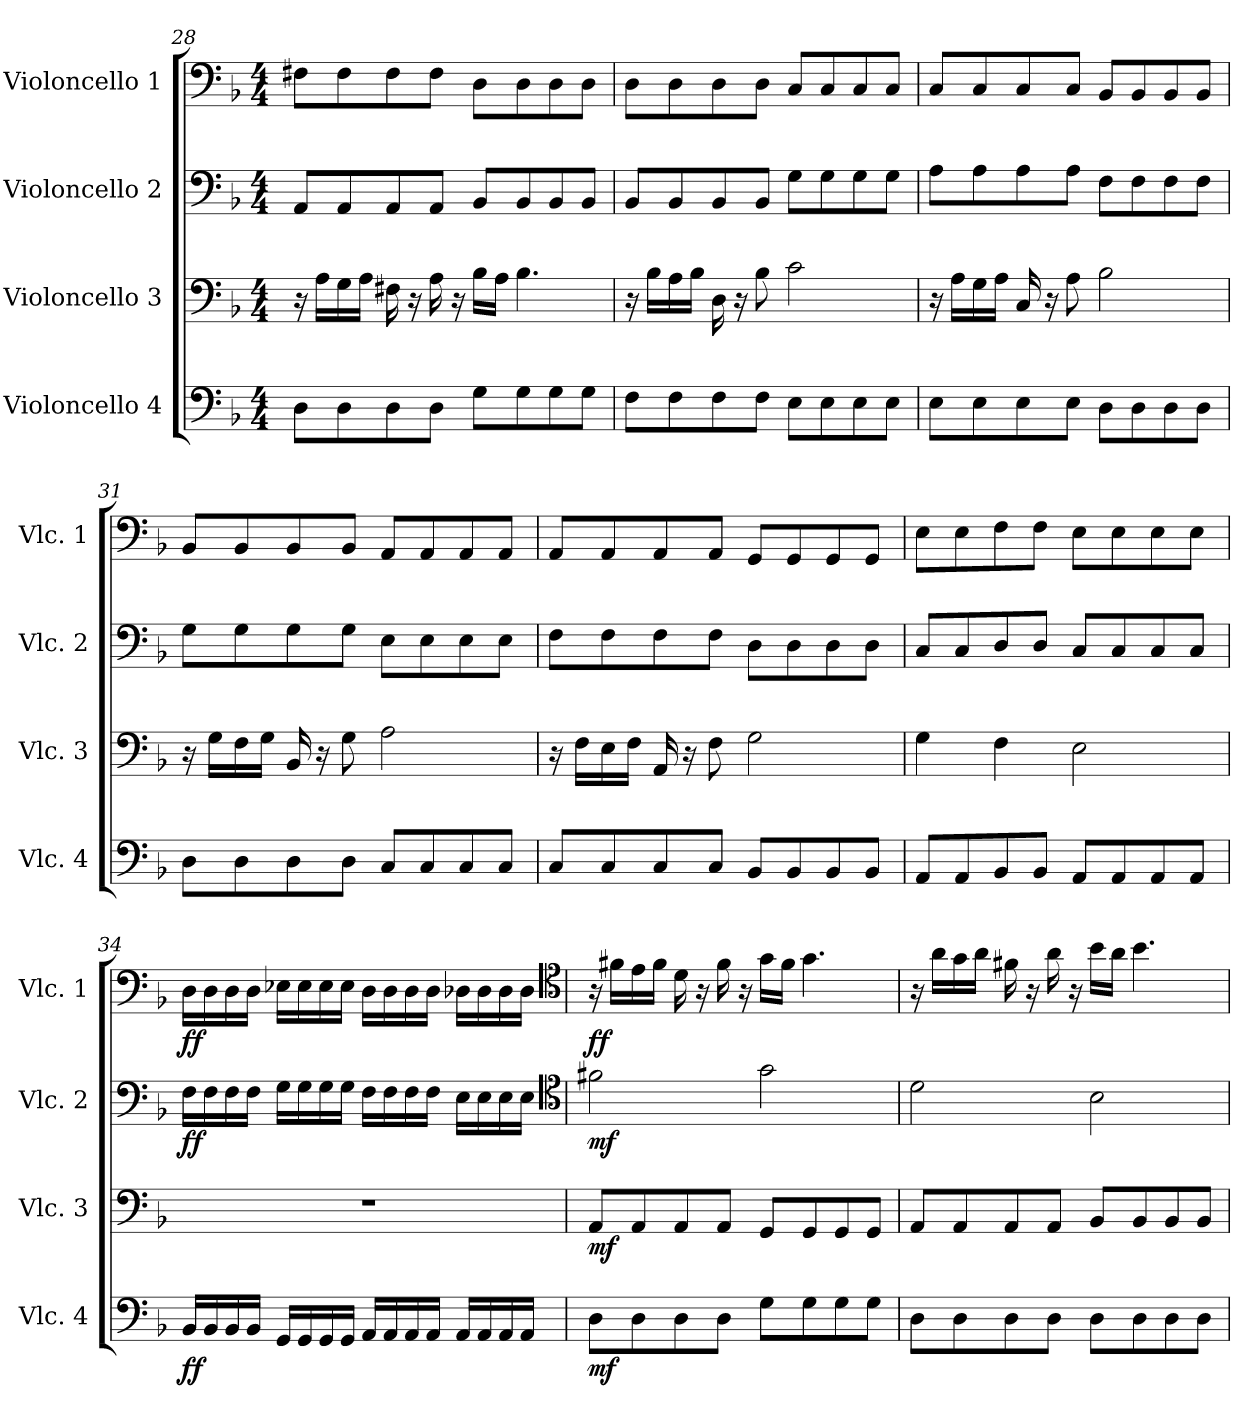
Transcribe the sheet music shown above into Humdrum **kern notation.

**kern	**dynam	**kern	**dynam	**kern	**dynam	**kern	**dynam
*part4	*part4	*part3	*part3	*part2	*part2	*part1	*part1
*staff4	*staff4	*staff3	*staff3	*staff2	*staff2	*staff1	*staff1
*I"Violoncello 4	*	*I"Violoncello 3	*	*I"Violoncello 2	*	*I"Violoncello 1	*
*I'Vlc. 4	*	*I'Vlc. 3	*	*I'Vlc. 2	*	*I'Vlc. 1	*
*clefF4	*	*clefF4	*	*clefF4	*	*clefF4	*
*k[b-]	*	*k[b-]	*	*k[b-]	*	*k[b-]	*
*F:	*	*F:	*	*F:	*	*F:	*
*M4/4	*	*M4/4	*	*M4/4	*	*M4/4	*
=28	=28	=28	=28	=28	=28	=28	=28
8D\L	.	16r	.	8AA/L	.	8F#X\L	.
.	.	16A\LL	.	.	.	.	.
8D\	.	16G\	.	8AA/	.	8F#\	.
.	.	16A\JJ	.	.	.	.	.
8D\	.	16F#X\	.	8AA/	.	8F#\	.
.	.	16r	.	.	.	.	.
8D\J	.	16A\	.	8AA/J	.	8F#\J	.
.	.	16r	.	.	.	.	.
8G\L	.	16B-\LL	.	8BB-/L	.	8D\L	.
.	.	16A\JJ	.	.	.	.	.
8G\	.	4.B-\	.	8BB-/	.	8D\	.
8G\	.	.	.	8BB-/	.	8D\	.
8G\J	.	.	.	8BB-/J	.	8D\J	.
=29	=29	=29	=29	=29	=29	=29	=29
8F\L	.	16r	.	8BB-/L	.	8D\L	.
.	.	16B-\LL	.	.	.	.	.
8F\	.	16A\	.	8BB-/	.	8D\	.
.	.	16B-\JJ	.	.	.	.	.
8F\	.	16D\	.	8BB-/	.	8D\	.
.	.	16r	.	.	.	.	.
8F\J	.	8B-\	.	8BB-/J	.	8D\J	.
8E\L	.	2c\	.	8G\L	.	8C/L	.
8E\	.	.	.	8G\	.	8C/	.
8E\	.	.	.	8G\	.	8C/	.
8E\J	.	.	.	8G\J	.	8C/J	.
!!LO:LB:g=z
=30	=30	=30	=30	=30	=30	=30	=30
8E\L	.	16r	.	8A\L	.	8C/L	.
.	.	16A\LL	.	.	.	.	.
8E\	.	16G\	.	8A\	.	8C/	.
.	.	16A\JJ	.	.	.	.	.
8E\	.	16C/	.	8A\	.	8C/	.
.	.	16r	.	.	.	.	.
8E\J	.	8A\	.	8A\J	.	8C/J	.
8D\L	.	2B-\	.	8F\L	.	8BB-/L	.
8D\	.	.	.	8F\	.	8BB-/	.
8D\	.	.	.	8F\	.	8BB-/	.
8D\J	.	.	.	8F\J	.	8BB-/J	.
=31	=31	=31	=31	=31	=31	=31	=31
8D\L	.	16r	.	8G\L	.	8BB-/L	.
.	.	16G\LL	.	.	.	.	.
8D\	.	16F\	.	8G\	.	8BB-/	.
.	.	16G\JJ	.	.	.	.	.
8D\	.	16BB-/	.	8G\	.	8BB-/	.
.	.	16r	.	.	.	.	.
8D\J	.	8G\	.	8G\J	.	8BB-/J	.
8C/L	.	2A\	.	8E\L	.	8AA/L	.
8C/	.	.	.	8E\	.	8AA/	.
8C/	.	.	.	8E\	.	8AA/	.
8C/J	.	.	.	8E\J	.	8AA/J	.
=32	=32	=32	=32	=32	=32	=32	=32
8C/L	.	16r	.	8F\L	.	8AA/L	.
.	.	16F\LL	.	.	.	.	.
8C/	.	16E\	.	8F\	.	8AA/	.
.	.	16F\JJ	.	.	.	.	.
8C/	.	16AA/	.	8F\	.	8AA/	.
.	.	16r	.	.	.	.	.
8C/J	.	8F\	.	8F\J	.	8AA/J	.
8BB-/L	.	2G\	.	8D\L	.	8GG/L	.
8BB-/	.	.	.	8D\	.	8GG/	.
8BB-/	.	.	.	8D\	.	8GG/	.
8BB-/J	.	.	.	8D\J	.	8GG/J	.
!!LO:LB:g=z
=33	=33	=33	=33	=33	=33	=33	=33
8AA/L	.	4G\	.	8C/L	.	8E\L	.
8AA/	.	.	.	8C/	.	8E\	.
8BB-/	.	4F\	.	8D/	.	8F\	.
8BB-/J	.	.	.	8D/J	.	8F\J	.
8AA/L	.	2E\	.	8C/L	.	8E\L	.
8AA/	.	.	.	8C/	.	8E\	.
8AA/	.	.	.	8C/	.	8E\	.
8AA/J	.	.	.	8C/J	.	8E\J	.
=34	=34	=34	=34	=34	=34	=34	=34
!	!LO:DY:b	!	!	!	!LO:DY:b	!	!LO:DY:b
16BB-/LL	ff	1r	.	16F\LL	ff	16D\LL	ff
16BB-/	.	.	.	16F\	.	16D\	.
16BB-/	.	.	.	16F\	.	16D\	.
16BB-/JJ	.	.	.	16F\JJ	.	16D\JJ	.
16GG/LL	.	.	.	16G\LL	.	16E-X\LL	.
16GG/	.	.	.	16G\	.	16E-\	.
16GG/	.	.	.	16G\	.	16E-\	.
16GG/JJ	.	.	.	16G\JJ	.	16E-\JJ	.
16AA/LL	.	.	.	16F\LL	.	16D\LL	.
16AA/	.	.	.	16F\	.	16D\	.
16AA/	.	.	.	16F\	.	16D\	.
16AA/JJ	.	.	.	16F\JJ	.	16D\JJ	.
16AA/LL	.	.	.	16E\LL	.	16D-X\LL	.
16AA/	.	.	.	16E\	.	16D-\	.
16AA/	.	.	.	16E\	.	16D-\	.
16AA/JJ	.	.	.	16E\JJ	.	16D-\JJ	.
*	*	*	*	*clefC4	*	*clefC4	*
=35	=35	=35	=35	=35	=35	=35	=35
!	!LO:DY:b	!	!LO:DY:b	!	!LO:DY:b	!	!LO:DY:b
8D\L	mf	8AA/L	mf	2f#X\	mf	16r	ff
.	.	.	.	.	.	16f#X\LL	.
8D\	.	8AA/	.	.	.	16e\	.
.	.	.	.	.	.	16f#\JJ	.
8D\	.	8AA/	.	.	.	16d\	.
.	.	.	.	.	.	16r	.
8D\J	.	8AA/J	.	.	.	16f#\	.
.	.	.	.	.	.	16r	.
8G\L	.	8GG/L	.	2g\	.	16g\LL	.
.	.	.	.	.	.	16f#\JJ	.
8G\	.	8GG/	.	.	.	4.g\	.
8G\	.	8GG/	.	.	.	.	.
8G\J	.	8GG/J	.	.	.	.	.
!!LO:PB:g=z
=36	=36	=36	=36	=36	=36	=36	=36
8D\L	.	8AA/L	.	2d\	.	16r	.
.	.	.	.	.	.	16a\LL	.
8D\	.	8AA/	.	.	.	16g\	.
.	.	.	.	.	.	16a\JJ	.
8D\	.	8AA/	.	.	.	16f#X\	.
.	.	.	.	.	.	16r	.
8D\J	.	8AA/J	.	.	.	16a\	.
.	.	.	.	.	.	16r	.
8D\L	.	8BB-/L	.	2B-\	.	16b-\LL	.
.	.	.	.	.	.	16a\JJ	.
8D\	.	8BB-/	.	.	.	4.b-\	.
8D\	.	8BB-/	.	.	.	.	.
8D\J	.	8BB-/J	.	.	.	.	.
=	=	=	=	=	=	=	=
*-	*-	*-	*-	*-	*-	*-	*-
